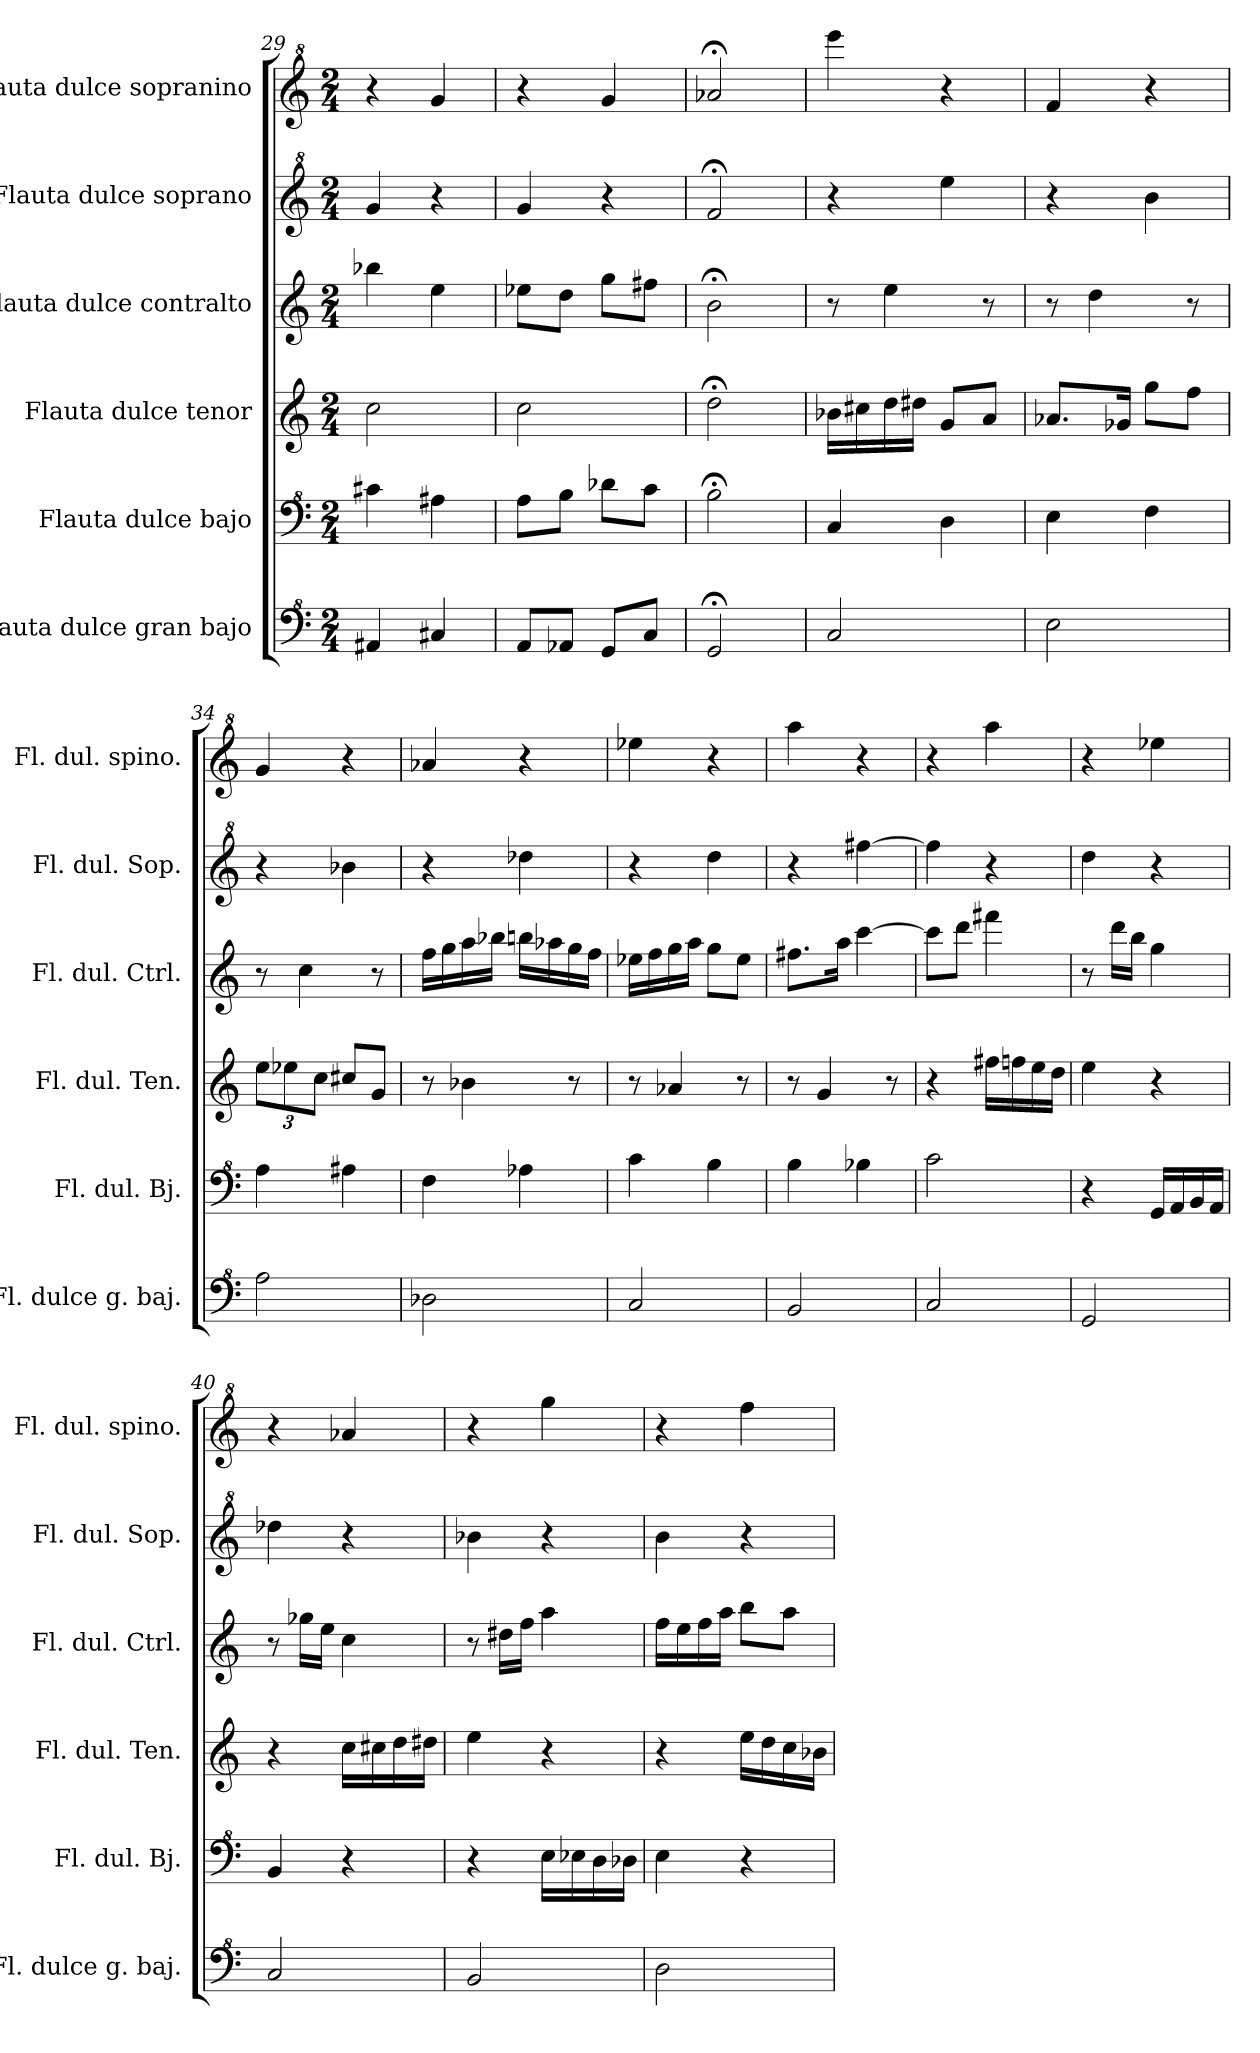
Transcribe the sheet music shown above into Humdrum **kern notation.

**kern	**kern	**kern	**kern	**kern	**kern
*part6	*part5	*part4	*part3	*part2	*part1
*staff6	*staff5	*staff4	*staff3	*staff2	*staff1
*I"Flauta dulce gran bajo	*I"Flauta dulce bajo	*I"Flauta dulce tenor	*I"Flauta dulce contralto	*I"Flauta dulce soprano	*I"Flauta dulce sopranino
*I'Fl. dulce g. baj.	*I'Fl. dul. Bj.	*I'Fl. dul. Ten.	*I'Fl. dul. Ctrl.	*I'Fl. dul. Sop.	*I'Fl. dul. spino.
!!LO:LB:g=z
*clefF^4	*clefF^4	*clefG2	*clefG2	*clefG^2	*clefG^2
*k[]	*k[]	*k[]	*k[]	*k[]	*k[]
*M2/4	*M2/4	*M2/4	*M2/4	*M2/4	*M2/4
=29	=29	=29	=29	=29	=29
4A#X/	4cc#X\	2cc\	4bb-X\	4gg/	4r
4c#X/	4a#X\	.	4ee\	4r	4gg/
=30	=30	=30	=30	=30	=30
8A/L	8a\L	2cc\	8ee-X\L	4gg/	4r
8A-X/J	8b\J	.	8dd\J	.	.
8G/L	8dd-X\L	.	8gg\L	4r	4gg/
8c/J	8cc\J	.	8ff#X\J	.	.
=31	=31	=31	=31	=31	=31
2G;</	2b;<\	2dd;<\	2b;<\	2ff;</	2aa-X;</
=32	=32	=32	=32	=32	=32
*	*	*	*	*	*MM50
2c/	4c/	16b-X\LL	8r	4r	4eeee\
.	.	16cc#X\	.	.	.
.	.	16dd\	4ee\	.	.
.	.	16dd#X\JJ	.	.	.
.	4d\	8g/L	.	4eee\	4r
.	.	8a/J	8r	.	.
=33	=33	=33	=33	=33	=33
2e\	4e\	8.a-X/L	8r	4r	4ff/
.	.	.	4dd\	.	.
.	.	16g-X/Jk	.	.	.
.	4f\	8gg\L	.	4bb\	4r
.	.	8ff\J	8r	.	.
=34	=34	=34	=34	=34	=34
*	*	*Xbrackettup	*	*	*
2a\	4a\	12ee\L	8r	4r	4gg/
.	.	12ee-X\	.	.	.
.	.	.	4cc\	.	.
.	.	12cc\J	.	.	.
.	4a#X\	8cc#X/L	.	4bb-X\	4r
.	.	8g/J	8r	.	.
!!LO:PB:g=z
=35	=35	=35	=35	=35	=35
2d-X\	4f\	8r	16ff\LL	4r	4aa-X/
.	.	.	16gg\	.	.
.	.	4b-X\	16aa\	.	.
.	.	.	16bb-X\JJ	.	.
.	4a-X\	.	16bbn\LL	4ddd-X\	4r
.	.	.	16aa-X\	.	.
.	.	8r	16gg\	.	.
.	.	.	16ff\JJ	.	.
=36	=36	=36	=36	=36	=36
2c/	4cc\	8r	16ee-X\LL	4r	4eee-X\
.	.	.	16ff\	.	.
.	.	4a-X/	16gg\	.	.
.	.	.	16aa\JJ	.	.
.	4b\	.	8gg\L	4ddd\	4r
.	.	8r	8ee-\J	.	.
=37	=37	=37	=37	=37	=37
2B/	4b\	8r	8.ff#X\L	4r	4aaa\
.	.	4g/	.	.	.
.	.	.	16aa\Jk	.	.
.	4b-X\	.	[4ccc\	[4fff#X\	4r
.	.	8r	.	.	.
=38	=38	=38	=38	=38	=38
2c/	2cc\	4r	8ccc\L]	4fff#\]	4r
.	.	.	8ddd\J	.	.
.	.	16ff#X\LL	4fff#X\	4r	4aaa\
.	.	16ffn\	.	.	.
.	.	16ee\	.	.	.
.	.	16dd\JJ	.	.	.
=39	=39	=39	=39	=39	=39
2G/	4r	4ee\	8r	4ddd\	4r
.	.	.	16ddd\LL	.	.
.	.	.	16bb\JJ	.	.
.	16G/LL	4r	4gg\	4r	4eee-X\
.	16A/	.	.	.	.
.	16B/	.	.	.	.
.	16A/JJ	.	.	.	.
!!LO:LB:g=z
=40	=40	=40	=40	=40	=40
2c/	4B/	4r	8r	4ddd-X\	4r
.	.	.	16gg-X\LL	.	.
.	.	.	16ee\JJ	.	.
.	4r	16cc\LL	4cc\	4r	4aa-X/
.	.	16cc#X\	.	.	.
.	.	16dd\	.	.	.
.	.	16dd#X\JJ	.	.	.
=41	=41	=41	=41	=41	=41
2B/	4r	4ee\	8r	4bb-X\	4r
.	.	.	16dd#X\LL	.	.
.	.	.	16ff\JJ	.	.
.	16e\LL	4r	4aa\	4r	4ggg\
.	16e-X\	.	.	.	.
.	16d\	.	.	.	.
.	16d-X\JJ	.	.	.	.
=42	=42	=42	=42	=42	=42
2d\	4e\	4r	16ff\LL	4bb\	4r
.	.	.	16ee\	.	.
.	.	.	16ff\	.	.
.	.	.	16aa\JJ	.	.
.	4r	16ee\LL	8bb\L	4r	4fff\
.	.	16dd\	.	.	.
.	.	16cc\	8aa\J	.	.
.	.	16b-X\JJ	.	.	.
=	=	=	=	=	=
*-	*-	*-	*-	*-	*-
